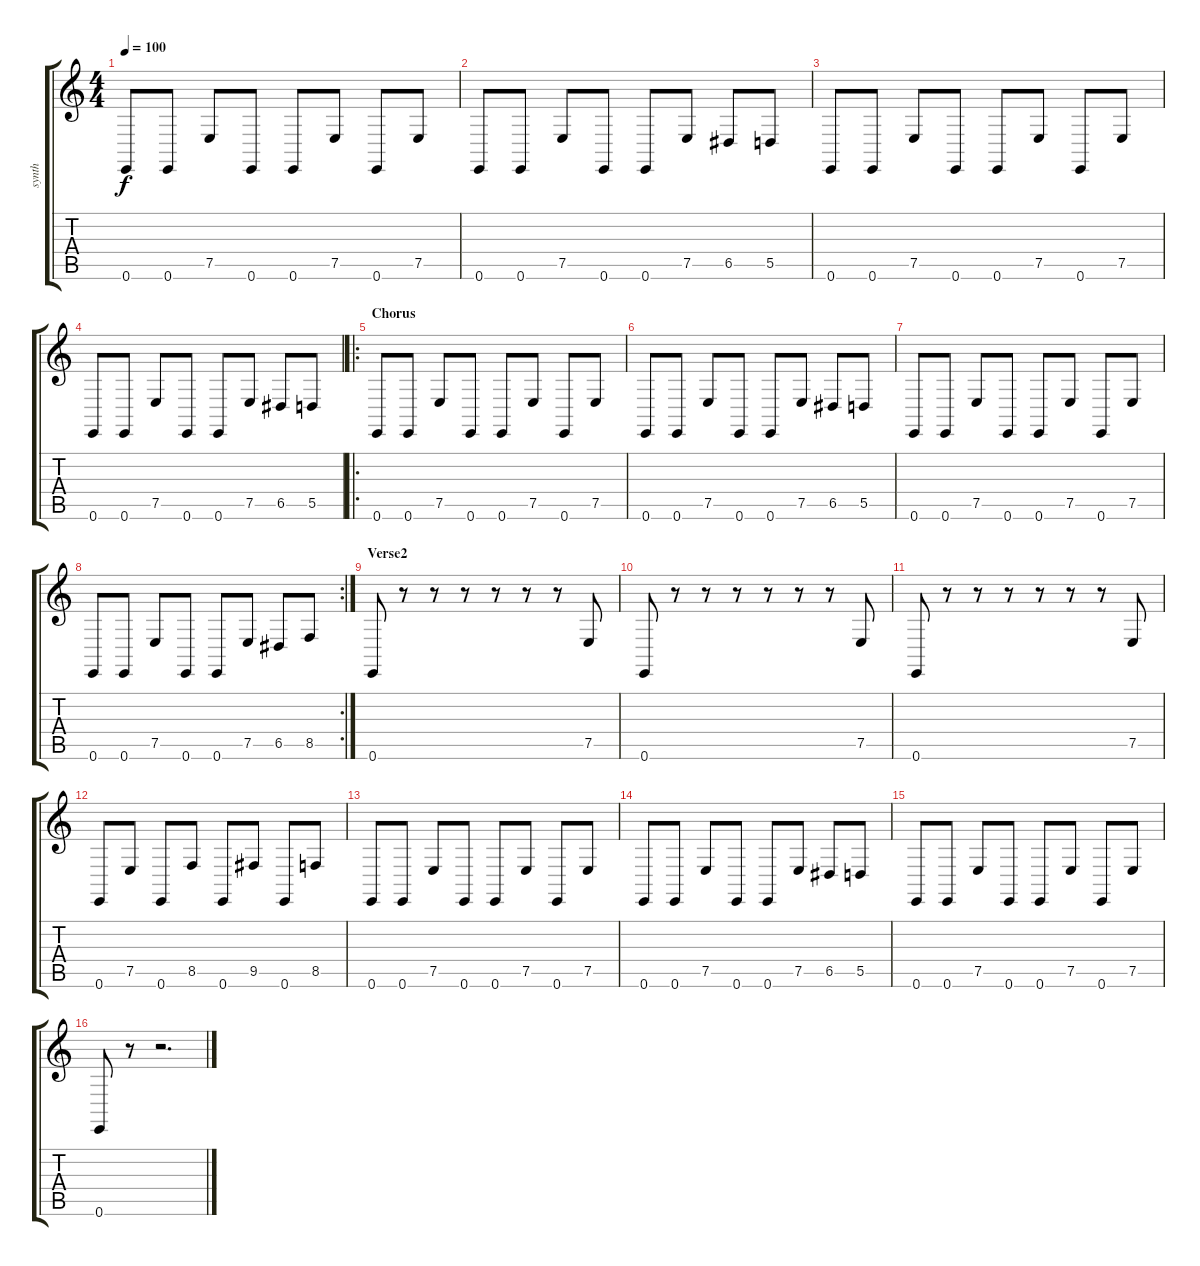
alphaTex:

\track ("synth" "synth") {instrument lead2sawtooth}
\staff {score tabs}
\tuning (E4 B3 G3 D3 A2 E2) {hide}
\ts (4 4)
\tempo 100
\clef g2
\ks c
0.6.8{dy f} 0.6.8 7.5.8 0.6.8 0.6.8 7.5.8 0.6.8 7.5.8 |
0.6.8 0.6.8 7.5.8 0.6.8 0.6.8 7.5.8 6.5.8 5.5.8 |
0.6.8 0.6.8 7.5.8 0.6.8 0.6.8 7.5.8 0.6.8 7.5.8 |
0.6.8 0.6.8 7.5.8 0.6.8 0.6.8 7.5.8 6.5.8 5.5.8 |
\ro
\section ("" "Chorus")
0.6.8 0.6.8 7.5.8 0.6.8 0.6.8 7.5.8 0.6.8 7.5.8 |
0.6.8 0.6.8 7.5.8 0.6.8 0.6.8 7.5.8 6.5.8 5.5.8 |
0.6.8 0.6.8 7.5.8 0.6.8 0.6.8 7.5.8 0.6.8 7.5.8 |
\rc 2
0.6.8 0.6.8 7.5.8 0.6.8 0.6.8 7.5.8 6.5.8 8.5.8 |
\section ("" "Verse2")
0.6.8 r.8 r.8 r.8 r.8 r.8 r.8 7.5.8 |
0.6.8 r.8 r.8 r.8 r.8 r.8 r.8 7.5.8 |
0.6.8 r.8 r.8 r.8 r.8 r.8 r.8 7.5.8 |
0.6.8 7.5.8 0.6.8 8.5.8 0.6.8 9.5.8 0.6.8 8.5.8 |
0.6.8 0.6.8 7.5.8 0.6.8 0.6.8 7.5.8 0.6.8 7.5.8 |
0.6.8 0.6.8 7.5.8 0.6.8 0.6.8 7.5.8 6.5.8 5.5.8 |
0.6.8 0.6.8 7.5.8 0.6.8 0.6.8 7.5.8 0.6.8 7.5.8 |
0.6.8 r.8 r.2{d}
